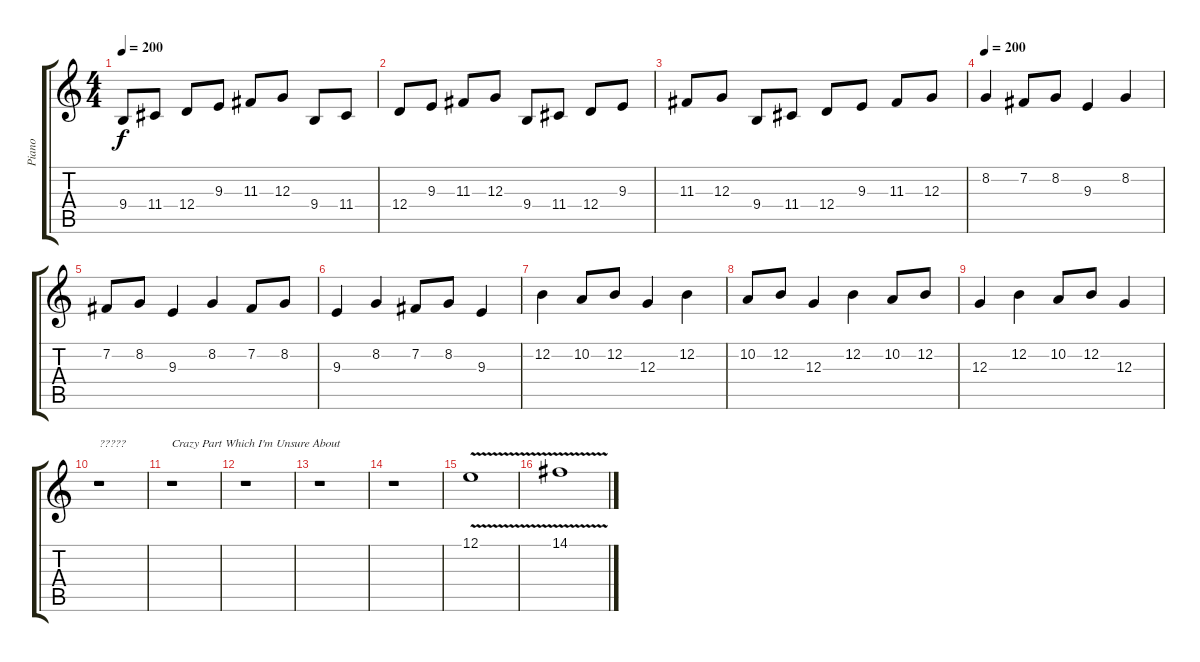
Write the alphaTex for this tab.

\track ("Piano" "Piano") {instrument electricgrandpiano}
\staff {score tabs}
\tuning (E4 B3 G3 D3 A2 E2) {hide}
\ts (4 4)
\tempo 200
\clef g2
\ks c
9.4.8{dy f} 11.4.8 12.4.8 9.3.8 11.3.8 12.3.8 9.4.8 11.4.8 |
12.4.8 9.3.8 11.3.8 12.3.8 9.4.8 11.4.8 12.4.8 9.3.8 |
11.3.8 12.3.8 9.4.8 11.4.8 12.4.8 9.3.8 11.3.8 12.3.8 |
\tempo 200
8.2.4 7.2.8 8.2.8 9.3.4 8.2.4 |
7.2.8 8.2.8 9.3.4 8.2.4 7.2.8 8.2.8 |
9.3.4 8.2.4 7.2.8 8.2.8 9.3.4 |
12.2.4 10.2.8 12.2.8 12.3.4 12.2.4 |
10.2.8 12.2.8 12.3.4 12.2.4 10.2.8 12.2.8 |
12.3.4 12.2.4 10.2.8 12.2.8 12.3.4 |
r.1{txt "?????"} |
r.1{txt "Crazy Part Which I'm Unsure About"} |
r.1 |
r.1 |
r.1 |
12.1{v}.1 |
14.1{v}.1
